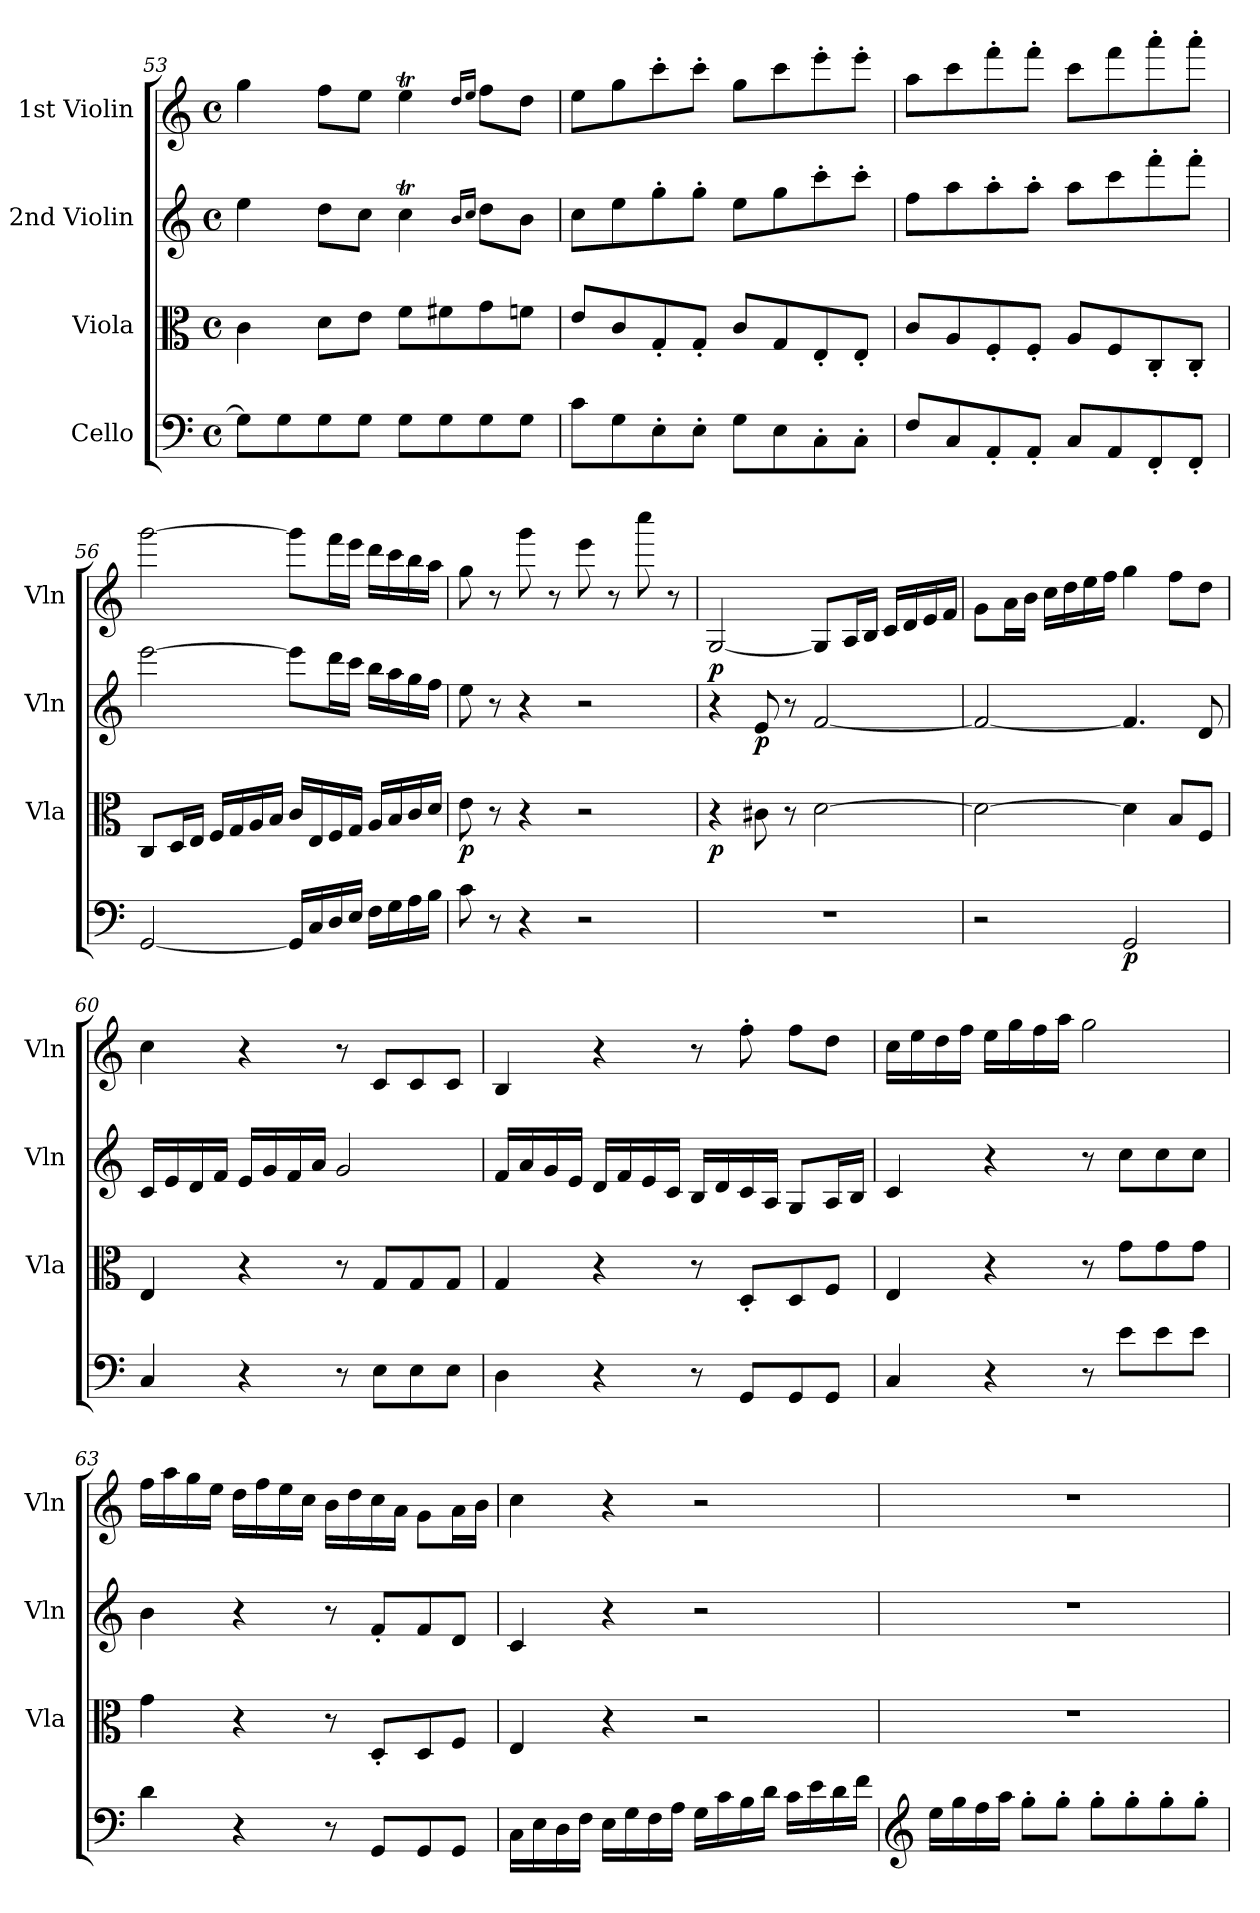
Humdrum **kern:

**kern	**dynam	**kern	**dynam	**kern	**dynam	**kern
*part4	*part4	*part3	*part3	*part2	*part2	*part1
*staff4	*staff4	*staff3	*staff3	*staff2	*staff2	*staff1
*I"Cello	*	*I"Viola	*	*I"2nd Violin	*	*I"1st Violin
*	*	*I'Vla	*	*I'Vln	*	*I'Vln
*clefF4	*	*clefC3	*	*clefG2	*	*clefG2
*k[]	*	*k[]	*	*k[]	*	*k[]
*M4/4	*	*M4/4	*	*M4/4	*	*M4/4
*met(c)	*	*met(c)	*	*met(c)	*	*met(c)
=53	=53	=53	=53	=53	=53	=53
8G\L]	.	4c\	.	4ee\	.	4gg\
8G\	.	.	.	.	.	.
8G\	.	8d\L	.	8dd\L	.	8ff\L
8G\J	.	8e\J	.	8cc\J	.	8ee\J
8G\L	.	8f\L	.	4ccT\	.	4eet\
8G\	.	8f#X\	.	.	.	.
.	.	.	.	16qb/LL	.	16qdd/LL
.	.	.	.	16qcc/JJ	.	16qee/JJ
8G\	.	8g\	.	8dd\L	.	8ff\L
8G\J	.	8fn\J	.	8b\J	.	8dd\J
=54	=54	=54	=54	=54	=54	=54
8c\L	.	8e/L	.	8cc\L	.	8ee\L
8G\	.	8c/	.	8ee\	.	8gg\
8E'\	.	8G'/	.	8gg'\	.	8ccc'\
8E'\J	.	8G'/J	.	8gg'\J	.	8ccc'\J
8G\L	.	8c/L	.	8ee\L	.	8gg\L
8E\	.	8G/	.	8gg\	.	8ccc\
8C'\	.	8E'/	.	8ccc'\	.	8eee'\
8C'\J	.	8E'/J	.	8ccc'\J	.	8eee'\J
!!LO:LB:g=z
=55	=55	=55	=55	=55	=55	=55
8F/L	.	8c/L	.	8ff\L	.	8aa\L
8C/	.	8A/	.	8aa\	.	8ccc\
8AA'/	.	8F'/	.	8aa'\	.	8fff'\
8AA'/J	.	8F'/J	.	8aa'\J	.	8fff'\J
8C/L	.	8A/L	.	8aa\L	.	8ccc\L
8AA/	.	8F/	.	8ccc\	.	8fff\
8FF'/	.	8C'/	.	8fff'\	.	8aaa'\
8FF'/J	.	8C'/J	.	8fff'\J	.	8aaa'\J
=56	=56	=56	=56	=56	=56	=56
[2GG/	.	8C/L	.	[2eee\	.	[2ggg\
.	.	16D/L	.	.	.	.
.	.	16E/JJ	.	.	.	.
.	.	16F/LL	.	.	.	.
.	.	16G/	.	.	.	.
.	.	16A/	.	.	.	.
.	.	16B/JJ	.	.	.	.
16GG/LL]	.	16c/LL	.	8eee\L]	.	8ggg\L]
16C/	.	16E/	.	.	.	.
16D/	.	16F/	.	16ddd\L	.	16fff\L
16E/JJ	.	16G/JJ	.	16ccc\JJ	.	16eee\JJ
16F\LL	.	16A/LL	.	16bb\LL	.	16ddd\LL
16G\	.	16B/	.	16aa\	.	16ccc\
16A\	.	16c/	.	16gg\	.	16bb\
16B\JJ	.	16d/JJ	.	16ff\JJ	.	16aa\JJ
=57	=57	=57	=57	=57	=57	=57
!	!	!	!LO:DY:b	!	!	!
8c\	.	8e\	p	8ee\	.	8gg\
8r	.	8r	.	8r	.	8r
4r	.	4r	.	4r	.	8ggg\
.	.	.	.	.	.	8r
2r	.	2r	.	2r	.	8eee\
.	.	.	.	.	.	8r
.	.	.	.	.	.	8cccc\
.	.	.	.	.	.	8r
!!LO:PB:g=z
=58	=58	=58	=58	=58	=58	=58
!	!	!	!LO:DY:b	!	!LO:DY:a	!
1r	.	4r	p	4r	p	[2G/
!	!	!	!	!	!LO:DY:b	!
.	.	8c#X\	.	8e/	p	.
.	.	8r	.	8r	.	.
.	.	[2d\	.	[2f/	.	8G/L]
.	.	.	.	.	.	16A/L
.	.	.	.	.	.	16B/JJ
.	.	.	.	.	.	16c/LL
.	.	.	.	.	.	16d/
.	.	.	.	.	.	16e/
.	.	.	.	.	.	16f/JJ
=59	=59	=59	=59	=59	=59	=59
2r	.	2d\_	.	2f/_	.	8g\L
.	.	.	.	.	.	16a\L
.	.	.	.	.	.	16b\JJ
.	.	.	.	.	.	16cc\LL
.	.	.	.	.	.	16dd\
.	.	.	.	.	.	16ee\
.	.	.	.	.	.	16ff\JJ
!	!LO:DY:b	!	!	!	!	!
2GG/	p	4d\]	.	4.f/]	.	4gg\
.	.	8B/L	.	.	.	8ff\L
.	.	8F/J	.	8d/	.	8dd\J
=60	=60	=60	=60	=60	=60	=60
4C/	.	4E/	.	16c/LL	.	4cc\
.	.	.	.	16e/	.	.
.	.	.	.	16d/	.	.
.	.	.	.	16f/JJ	.	.
4r	.	4r	.	16e/LL	.	4r
.	.	.	.	16g/	.	.
.	.	.	.	16f/	.	.
.	.	.	.	16a/JJ	.	.
8r	.	8r	.	2g/	.	8r
8E\L	.	8G/L	.	.	.	8c/L
8E\	.	8G/	.	.	.	8c/
8E\J	.	8G/J	.	.	.	8c/J
!!LO:LB:g=z
=61	=61	=61	=61	=61	=61	=61
4D\	.	4G/	.	16f/LL	.	4B/
.	.	.	.	16a/	.	.
.	.	.	.	16g/	.	.
.	.	.	.	16e/JJ	.	.
4r	.	4r	.	16d/LL	.	4r
.	.	.	.	16f/	.	.
.	.	.	.	16e/	.	.
.	.	.	.	16c/JJ	.	.
8r	.	8r	.	16B/LL	.	8r
.	.	.	.	16d/	.	.
8GG/L	.	8D'/L	.	16c/	.	8ff'\
.	.	.	.	16A/JJ	.	.
8GG/	.	8D/	.	8G/L	.	8ff\L
8GG/J	.	8F/J	.	16A/L	.	8dd\J
.	.	.	.	16B/JJ	.	.
=62	=62	=62	=62	=62	=62	=62
4C/	.	4E/	.	4c/	.	16cc\LL
.	.	.	.	.	.	16ee\
.	.	.	.	.	.	16dd\
.	.	.	.	.	.	16ff\JJ
4r	.	4r	.	4r	.	16ee\LL
.	.	.	.	.	.	16gg\
.	.	.	.	.	.	16ff\
.	.	.	.	.	.	16aa\JJ
8r	.	8r	.	8r	.	2gg\
8e\L	.	8g\L	.	8cc\L	.	.
8e\	.	8g\	.	8cc\	.	.
8e\J	.	8g\J	.	8cc\J	.	.
!!LO:PB:g=z
=63	=63	=63	=63	=63	=63	=63
4d\	.	4g\	.	4b\	.	16ff\LL
.	.	.	.	.	.	16aa\
.	.	.	.	.	.	16gg\
.	.	.	.	.	.	16ee\JJ
4r	.	4r	.	4r	.	16dd\LL
.	.	.	.	.	.	16ff\
.	.	.	.	.	.	16ee\
.	.	.	.	.	.	16cc\JJ
8r	.	8r	.	8r	.	16b\LL
.	.	.	.	.	.	16dd\
8GG/L	.	8D'/L	.	8f'/L	.	16cc\
.	.	.	.	.	.	16a\JJ
8GG/	.	8D/	.	8f/	.	8g\L
8GG/J	.	8F/J	.	8d/J	.	16a\L
.	.	.	.	.	.	16b\JJ
=64	=64	=64	=64	=64	=64	=64
16C\LL	.	4E/	.	4c/	.	4cc\
16E\	.	.	.	.	.	.
16D\	.	.	.	.	.	.
16F\JJ	.	.	.	.	.	.
16E\LL	.	4r	.	4r	.	4r
16G\	.	.	.	.	.	.
16F\	.	.	.	.	.	.
16A\JJ	.	.	.	.	.	.
16G\LL	.	2r	.	2r	.	2r
16c\	.	.	.	.	.	.
16B\	.	.	.	.	.	.
16d\JJ	.	.	.	.	.	.
16c\LL	.	.	.	.	.	.
16e\	.	.	.	.	.	.
16d\	.	.	.	.	.	.
16f\JJ	.	.	.	.	.	.
=65	=65	=65	=65	=65	=65	=65
*clefG2	*	*	*	*	*	*
16ee\LL	.	1r	.	1r	.	1r
16gg\	.	.	.	.	.	.
16ff\	.	.	.	.	.	.
16aa\JJ	.	.	.	.	.	.
8gg'\L	.	.	.	.	.	.
8gg'\J	.	.	.	.	.	.
8gg'\L	.	.	.	.	.	.
8gg'\	.	.	.	.	.	.
8gg'\	.	.	.	.	.	.
8gg'\J	.	.	.	.	.	.
=	=	=	=	=	=	=
*-	*-	*-	*-	*-	*-	*-
